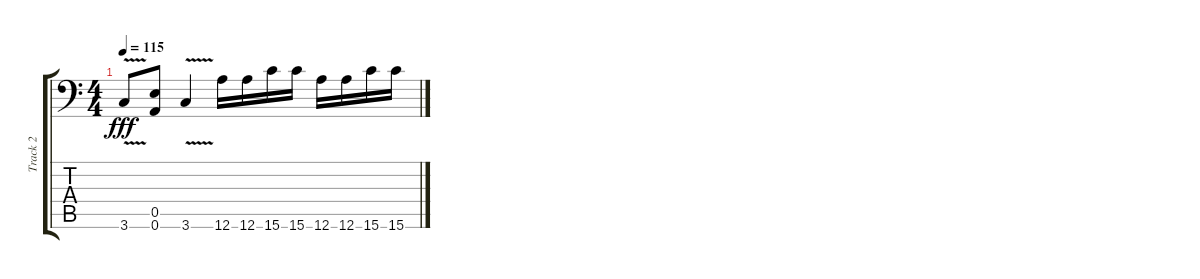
\track ("Track 2" "Track 2") {instrument distortionguitar}
\staff {score tabs}
\tuning (B3 Gb3 D3 A2 E2 A1) {hide}
\ts (4 4)
\tempo 115
\clef f4
\ks c
3.6{v}.8{dy fff} (0.5 0.6).8 3.6{v}.4 12.6.16 12.6.16 15.6.16 15.6.16 12.6.16 12.6.16 15.6.16 15.6.16
